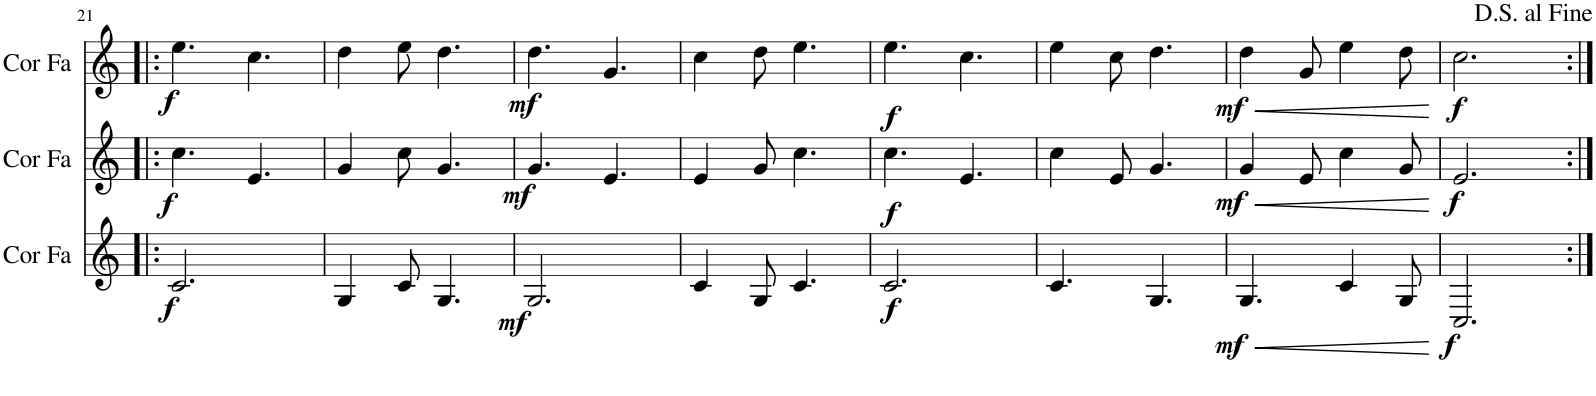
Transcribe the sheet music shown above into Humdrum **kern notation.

**kern	**dynam	**kern	**dynam	**kern	**dynam
*part3	*part3	*part2	*part2	*part1	*part1
*staff3	*staff3	*staff2	*staff2	*staff1	*staff1
*I"Cor en Fa	*	*I"Cor en Fa	*	*I"Cor en Fa	*
*I'Cor Fa	*	*I'Cor Fa	*	*I'Cor Fa	*
!!LO:PB:g=z
*clefG2	*	*clefG2	*	*clefG2	*
*Trd4c7	*	*Trd4c7	*	*Trd4c7	*
*k[]	*	*k[]	*	*k[]	*
*M6/8	*	*M6/8	*	*M6/8	*
=21!|:	=21!|:	=21!|:	=21!|:	=21!|:	=21!|:
!	!LO:DY:b	!	!LO:DY:b	!	!LO:DY:b
2.c/	f	4.cc\	f	4.ee\	f
.	.	4.e/	.	4.cc\	.
=22	=22	=22	=22	=22	=22
4G/	.	4g/	.	4dd\	.
8c/	.	8cc\	.	8ee\	.
4.G/	.	4.g/	.	4.dd\	.
=23	=23	=23	=23	=23	=23
!	!LO:DY:b	!	!LO:DY:b	!	!LO:DY:b
2.G/	mf	4.g/	mf	4.dd\	mf
.	.	4.e/	.	4.g/	.
=24	=24	=24	=24	=24	=24
4c/	.	4e/	.	4cc\	.
8G/	.	8g/	.	8dd\	.
4.c/	.	4.cc\	.	4.ee\	.
=25	=25	=25	=25	=25	=25
!	!LO:DY:b	!	!LO:DY:b	!	!LO:DY:b
2.c/	f	4.cc\	f	4.ee\	f
.	.	4.e/	.	4.cc\	.
=26	=26	=26	=26	=26	=26
4.c/	.	4cc\	.	4ee\	.
.	.	8e/	.	8cc\	.
4.G/	.	4.g/	.	4.dd\	.
=27	=27	=27	=27	=27	=27
!	!LO:HP:b	!	!LO:HP:b	!	!LO:HP:b
!	!LO:DY:n=1:b	!	!LO:DY:n=1:b	!	!LO:DY:n=1:b
4.G/	< mf	4g/	< mf	4dd\	< mf
.	.	8e/	.	8g/	.
4c/	.	4cc\	.	4ee\	.
8G/	.	8g/	.	8dd\	.
.	[	.	[	.	[
=28	=28	=28	=28	=28	=28
!	!LO:DY:b	!	!LO:DY:b	!	!LO:DY:b
2.C/	f	2.e/	f	2.cc\	f
=:|!	=:|!	=:|!	=:|!	=:|!	=:|!
*-	*-	*-	*-	*-	*-
